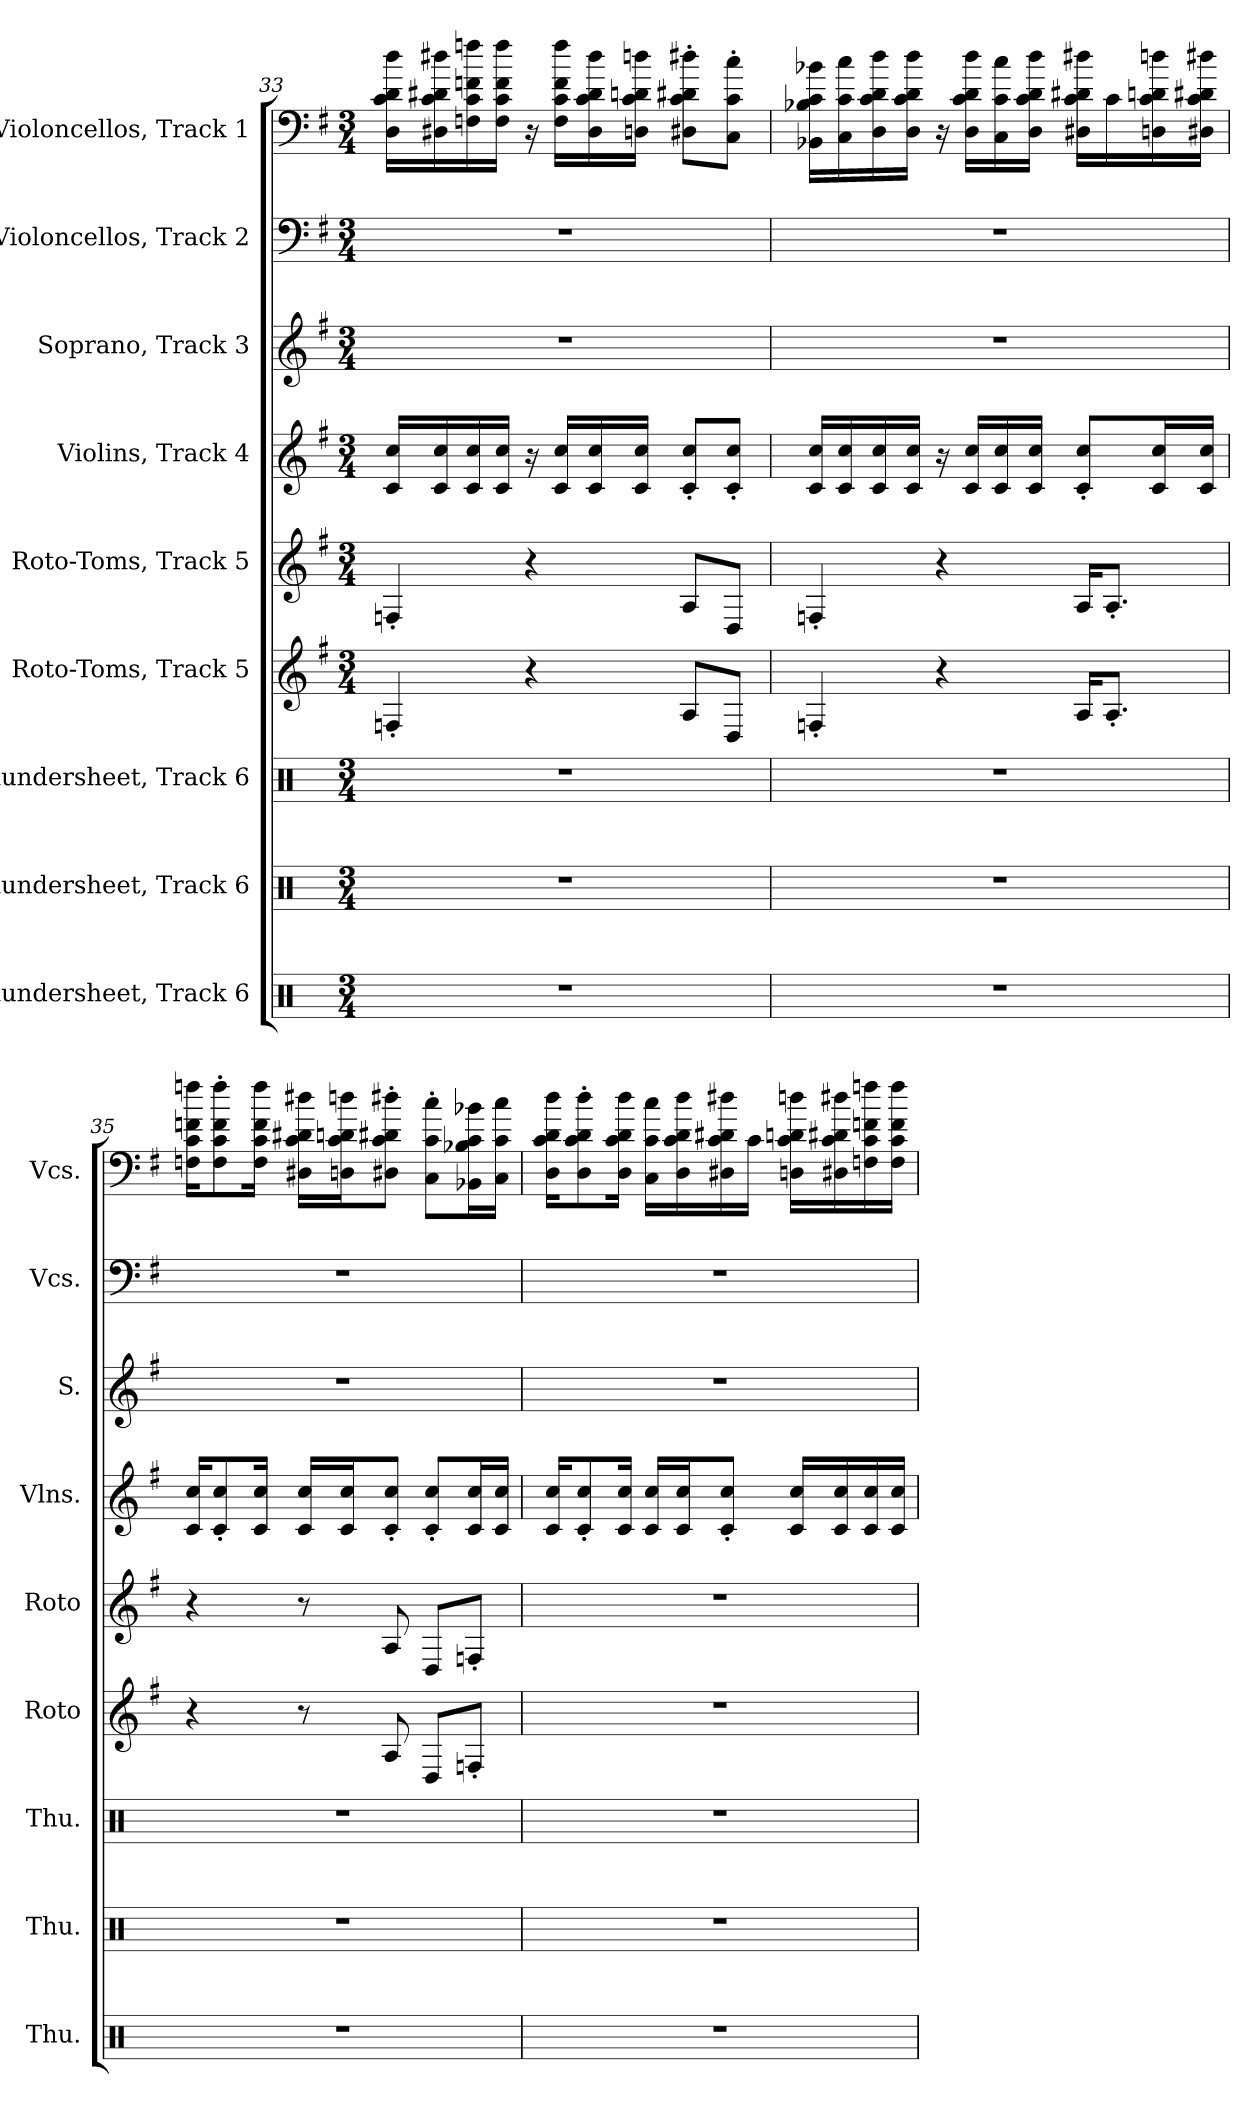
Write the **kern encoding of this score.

**kern	**kern	**kern	**kern	**kern	**kern	**kern	**kern	**kern
*part9	*part8	*part7	*part6	*part5	*part4	*part3	*part2	*part1
*staff9	*staff8	*staff7	*staff6	*staff5	*staff4	*staff3	*staff2	*staff1
*I"Thundersheet, Track 6	*I"Thundersheet, Track 6	*I"Thundersheet, Track 6	*I"Roto-Toms, Track 5	*I"Roto-Toms, Track 5	*I"Violins, Track 4	*I"Soprano, Track 3	*I"Violoncellos, Track 2	*I"Violoncellos, Track 1
*I'Thu.	*I'Thu.	*I'Thu.	*I'Roto	*I'Roto	*I'Vlns.	*I'S.	*I'Vcs.	*I'Vcs.
*clefX	*clefX	*clefX	*clefG2	*clefG2	*clefG2	*clefG2	*clefF4	*clefF4
*k[]	*k[]	*k[]	*k[f#]	*k[f#]	*k[f#]	*k[f#]	*k[f#]	*k[f#]
*M3/4	*M3/4	*M3/4	*M3/4	*M3/4	*M3/4	*M3/4	*M3/4	*M3/4
=33	=33	=33	=33	=33	=33	=33	=33	=33
2.r	2.r	2.r	4Fn'/	4Fn'/	16c/ 16cc/LL	2.r	2.r	16D\ 16c\ 16d\ 16dd\LL
.	.	.	.	.	16c/ 16cc/	.	.	16D#X\ 16c\ 16d#X\ 16dd#X\
.	.	.	.	.	16c/ 16cc/	.	.	16Fn\ 16c\ 16fn\ 16ffn\
.	.	.	.	.	16c/ 16cc/JJ	.	.	16F\ 16c\ 16f\ 16ff\JJ
.	.	.	4r	4r	16r	.	.	16r
.	.	.	.	.	16c/ 16cc/LL	.	.	16F\ 16c\ 16f\ 16ff\LL
.	.	.	.	.	16c/ 16cc/	.	.	16D#\ 16c\ 16d#\ 16dd#\
.	.	.	.	.	16c/ 16cc/JJ	.	.	16Dn\ 16c\ 16dn\ 16ddn\JJ
.	.	.	8A/L	8A/L	8c/' 8cc/'L	.	.	8D#X\' 8c\' 8d#X\' 8dd#X\'L
.	.	.	8D/J	8D/J	8c/' 8cc/'J	.	.	8C\' 8c\' 8cc\'J
!!LO:PB:g=z
=34	=34	=34	=34	=34	=34	=34	=34	=34
2.r	2.r	2.r	4Fn'/	4Fn'/	16c/ 16cc/LL	2.r	2.r	16BB-X\ 16B-X\ 16c\ 16b-X\LL
.	.	.	.	.	16c/ 16cc/	.	.	16C\ 16c\ 16cc\
.	.	.	.	.	16c/ 16cc/	.	.	16D\ 16c\ 16d\ 16dd\
.	.	.	.	.	16c/ 16cc/JJ	.	.	16D\ 16c\ 16d\ 16dd\JJ
.	.	.	4r	4r	16r	.	.	16r
.	.	.	.	.	16c/ 16cc/LL	.	.	16D\ 16c\ 16d\ 16dd\LL
.	.	.	.	.	16c/ 16cc/	.	.	16C\ 16c\ 16cc\
.	.	.	.	.	16c/ 16cc/JJ	.	.	16D\ 16c\ 16d\ 16dd\JJ
.	.	.	16A/KL	16A/KL	8c/' 8cc/'L	.	.	16D#X\ 16c\ 16d#X\ 16dd#X\LL
.	.	.	8.A'/J	8.A'/J	.	.	.	16c\
.	.	.	.	.	16c/ 16cc/L	.	.	16Dn\ 16c\ 16dn\ 16ddn\
.	.	.	.	.	16c/ 16cc/JJ	.	.	16D#X\ 16c\ 16d#X\ 16dd#X\JJ
=35	=35	=35	=35	=35	=35	=35	=35	=35
2.r	2.r	2.r	4r	4r	16c/ 16cc/KL	2.r	2.r	16Fn\ 16c\ 16fn\ 16ffn\KL
.	.	.	.	.	8c/' 8cc/'	.	.	8F\' 8c\' 8f\' 8ff\'
.	.	.	.	.	16c/ 16cc/Jk	.	.	16F\ 16c\ 16f\ 16ff\Jk
.	.	.	8r	8r	16c/ 16cc/LL	.	.	16D#X\ 16c\ 16d#X\ 16dd#X\LL
.	.	.	.	.	16c/ 16cc/J	.	.	16Dn\ 16c\ 16dn\ 16ddn\J
.	.	.	8A/	8A/	8c/' 8cc/'J	.	.	8D#X\' 8c\' 8d#X\' 8dd#X\'J
.	.	.	8D/L	8D/L	8c/' 8cc/'L	.	.	8C\' 8c\' 8cc\'L
.	.	.	8Fn'/J	8Fn'/J	16c/ 16cc/L	.	.	16BB-X\ 16B-X\ 16c\ 16b-X\L
.	.	.	.	.	16c/ 16cc/JJ	.	.	16C\ 16c\ 16cc\JJ
!!LO:PB:g=z
=36	=36	=36	=36	=36	=36	=36	=36	=36
2.r	2.r	2.r	2.r	2.r	16c/ 16cc/KL	2.r	2.r	16D\ 16c\ 16d\ 16dd\KL
.	.	.	.	.	8c/' 8cc/'	.	.	8D\' 8c\' 8d\' 8dd\'
.	.	.	.	.	16c/ 16cc/Jk	.	.	16D\ 16c\ 16d\ 16dd\Jk
.	.	.	.	.	16c/ 16cc/LL	.	.	16C\ 16c\ 16cc\LL
.	.	.	.	.	16c/ 16cc/J	.	.	16D\ 16c\ 16d\ 16dd\
.	.	.	.	.	8c/' 8cc/'J	.	.	16D#X\ 16c\ 16d#X\ 16dd#X\
.	.	.	.	.	.	.	.	16c\JJ
.	.	.	.	.	16c/ 16cc/LL	.	.	16Dn\ 16c\ 16dn\ 16ddn\LL
.	.	.	.	.	16c/ 16cc/	.	.	16D#X\ 16c\ 16d#X\ 16dd#X\
.	.	.	.	.	16c/ 16cc/	.	.	16Fn\ 16c\ 16fn\ 16ffn\
.	.	.	.	.	16c/ 16cc/JJ	.	.	16F\ 16c\ 16f\ 16ff\JJ
=	=	=	=	=	=	=	=	=
*-	*-	*-	*-	*-	*-	*-	*-	*-
